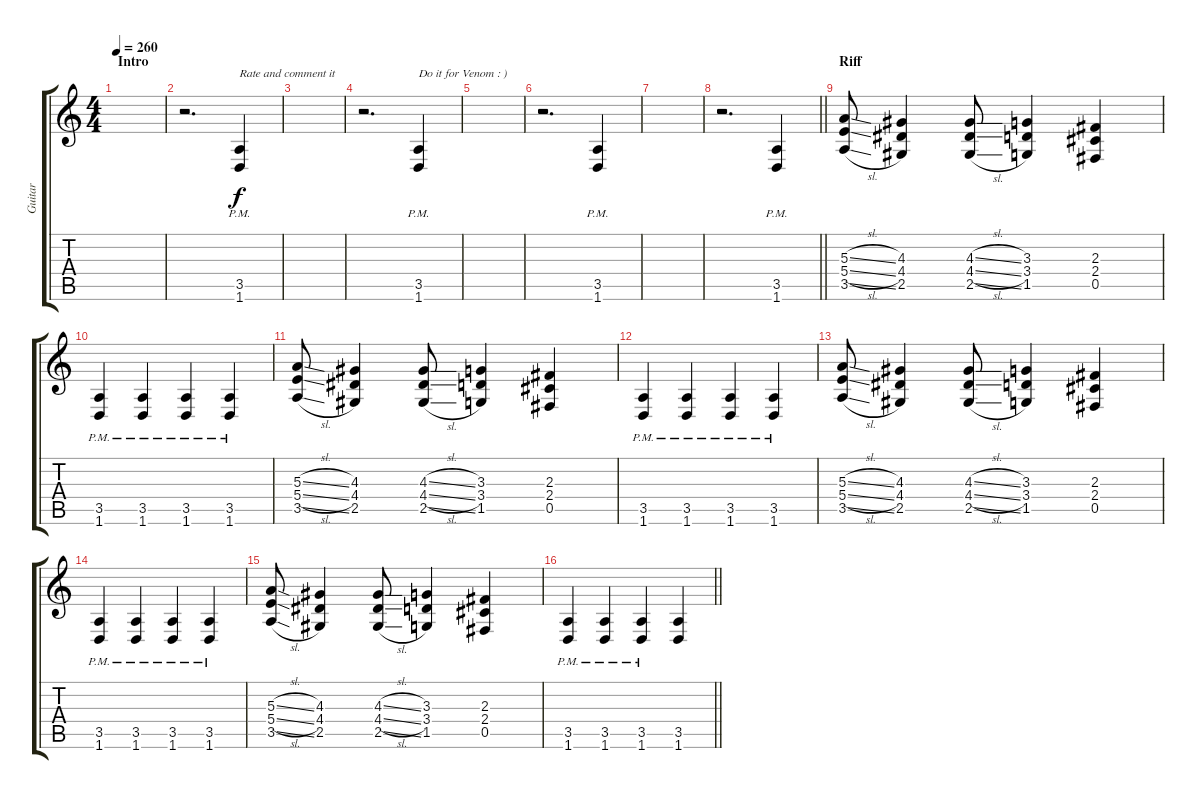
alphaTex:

\track ("Guitar" "Guitar") {instrument distortionguitar}
\staff {score tabs}
\tuning (Db4 Ab3 E3 B2 Gb2 Db2) {hide}
\ts (4 4)
\section ("" "Intro")
\tempo 260
\clef g2
\ks c
|
r.2{d} (3.5{pm} 1.6{pm}).4{txt "Rate and comment it"} |
|
r.2{d} (3.5{pm} 1.6{pm}).4{txt "Do it for Venom : )"} |
|
r.2{d} (3.5{pm} 1.6{pm}).4 |
|
\barLineRight lightlight
r.2{d} (3.5{pm} 1.6{pm}).4 |
\section ("" "Riff")
(5.3{sl} 5.4{sl} 3.5{sl}).8 (4.3 4.4 2.5).4 (4.3{sl} 4.4{sl} 2.5{sl}).8 (3.3 3.4 1.5).4 (2.3 2.4 0.5).4 |
(3.5{pm} 1.6{pm}).4 (3.5{pm} 1.6{pm}).4 (3.5{pm} 1.6{pm}).4 (3.5{pm} 1.6{pm}).4 |
(5.3{sl} 5.4{sl} 3.5{sl}).8 (4.3 4.4 2.5).4 (4.3{sl} 4.4{sl} 2.5{sl}).8 (3.3 3.4 1.5).4 (2.3 2.4 0.5).4 |
(3.5{pm} 1.6{pm}).4 (3.5{pm} 1.6{pm}).4 (3.5{pm} 1.6{pm}).4 (3.5{pm} 1.6{pm}).4 |
(5.3{sl} 5.4{sl} 3.5{sl}).8 (4.3 4.4 2.5).4 (4.3{sl} 4.4{sl} 2.5{sl}).8 (3.3 3.4 1.5).4 (2.3 2.4 0.5).4 |
(3.5{pm} 1.6{pm}).4 (3.5{pm} 1.6{pm}).4 (3.5{pm} 1.6{pm}).4 (3.5{pm} 1.6{pm}).4 |
(5.3{sl} 5.4{sl} 3.5{sl}).8 (4.3 4.4 2.5).4 (4.3{sl} 4.4{sl} 2.5{sl}).8 (3.3 3.4 1.5).4 (2.3 2.4 0.5).4 |
\barLineRight lightlight
(3.5{pm} 1.6{pm}).4 (3.5{pm} 1.6{pm}).4 (3.5{pm} 1.6{pm}).4 (3.5 1.6).4
